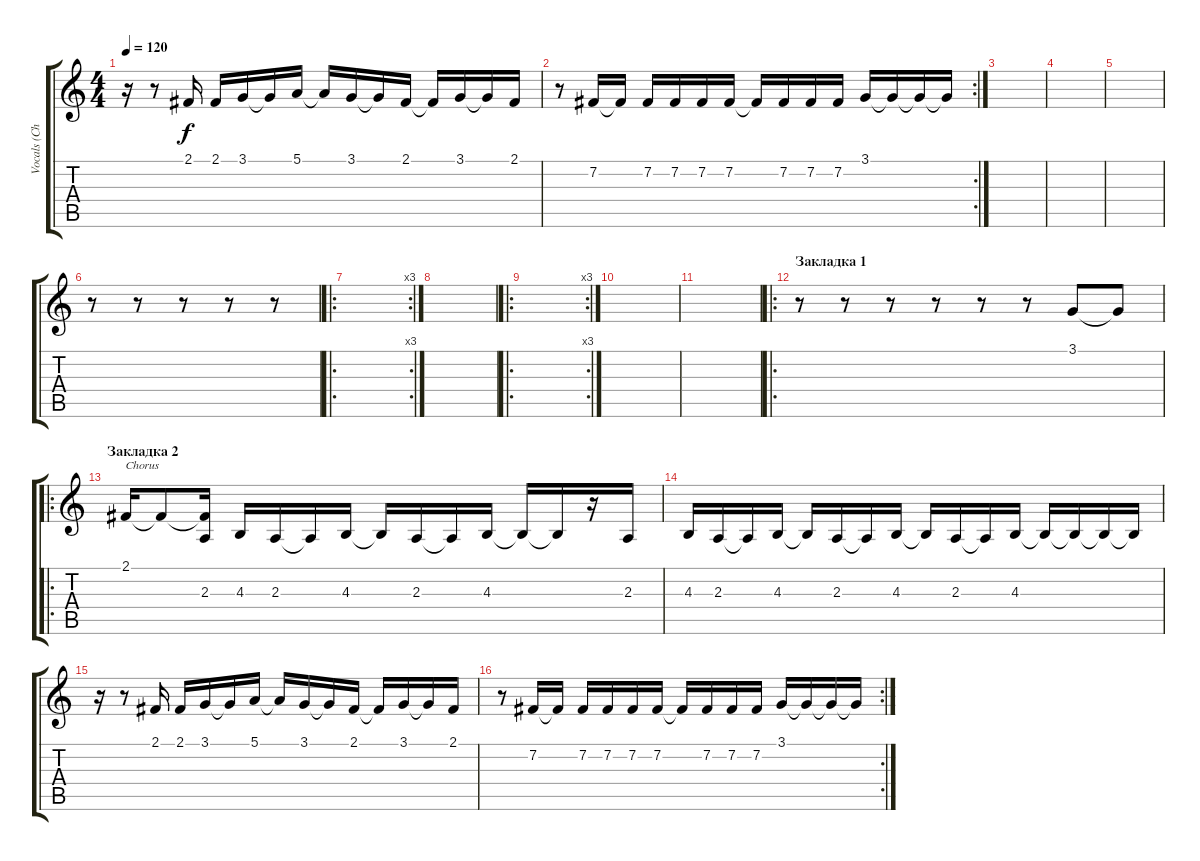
\track ("Vocals (Chester)" "Vocals (Ch") {instrument oboe}
\staff {score tabs}
\tuning (E4 B3 G3 D3 A2 E2) {hide}
\ts (4 4)
\tempo 120
\clef g2
\ks c
r.16{dy f} r.8 2.1.16 2.1.16 3.1.16 3.1{t}.16 5.1.16 5.1{t}.16 3.1.16 3.1{t}.16 2.1.16 2.1{t}.16 3.1.16 3.1{t}.16 2.1.16 |
\rc 2
r.8 7.2.16 7.2{t}.16 7.2.16 7.2.16 7.2.16 7.2.16 7.2{t}.16 7.2.16 7.2.16 7.2.16 3.1.16 3.1{t}.16 3.1{t}.16 3.1{t}.16 |
|
|
|
r.8 r.8 r.8 r.8 r.8 |
\ro
\rc 3
|
|
\ro
\rc 3
|
|
|
\ro
\section ("" "Закладка 1")
r.8 r.8 r.8 r.8 r.8 r.8 3.1.8 3.1{t}.8 |
\ro
\section ("" "Закладка 2")
2.1.16{txt "Chorus"} 2.1{t}.8 (2.1{t} 2.3).16 4.3.16 2.3.16 2.3{t}.16 4.3.16 4.3{t}.16 2.3.16 2.3{t}.16 4.3.16 4.3{t}.16 4.3{t}.16 r.16 2.3.16 |
4.3.16 2.3.16 2.3{t}.16 4.3.16 4.3{t}.16 2.3.16 2.3{t}.16 4.3.16 4.3{t}.16 2.3.16 2.3{t}.16 4.3.16 4.3{t}.16 4.3{t}.16 4.3{t}.16 4.3{t}.16 |
r.16 r.8 2.1.16 2.1.16 3.1.16 3.1{t}.16 5.1.16 5.1{t}.16 3.1.16 3.1{t}.16 2.1.16 2.1{t}.16 3.1.16 3.1{t}.16 2.1.16 |
\rc 2
r.8 7.2.16 7.2{t}.16 7.2.16 7.2.16 7.2.16 7.2.16 7.2{t}.16 7.2.16 7.2.16 7.2.16 3.1.16 3.1{t}.16 3.1{t}.16 3.1{t}.16
